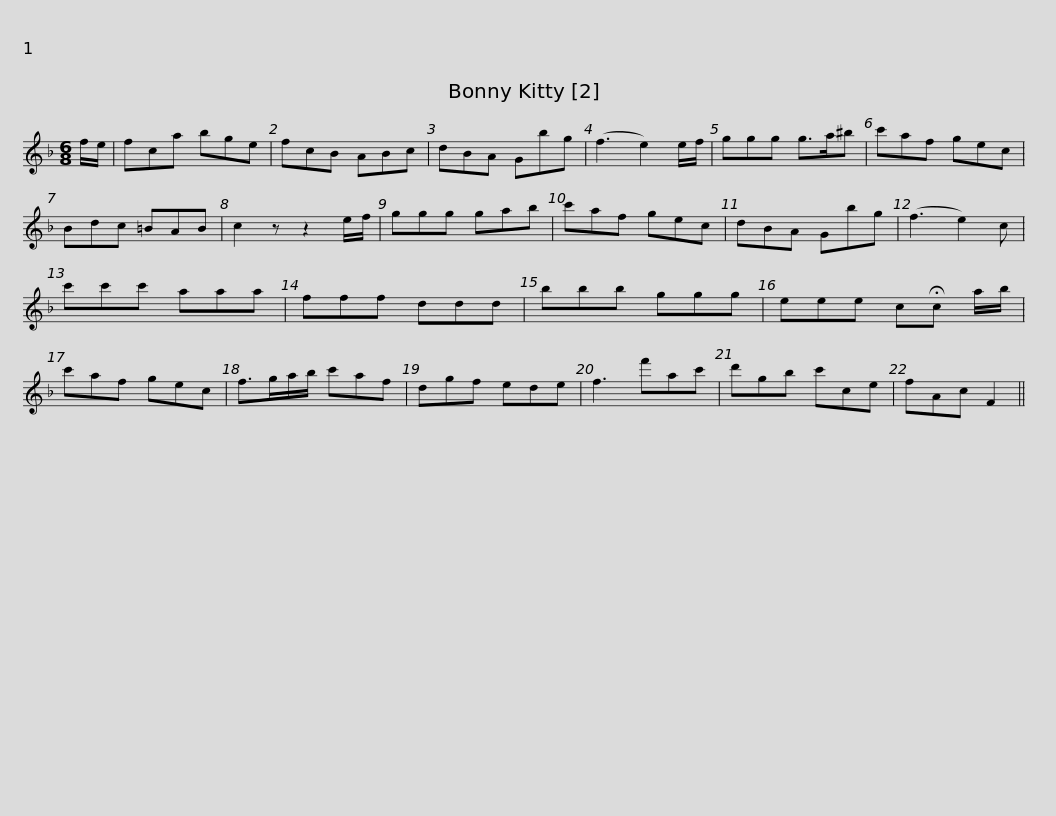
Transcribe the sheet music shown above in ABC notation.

X:1
L:1/8
M:6/8
I:linebreak $
K:F
V:1 treble
V:1
 f/e/ | fca bge | fcB ABc | dBA Gbg | (f3 e2) e/f/ | %5
 ggg g>a^b | c'af gec |$ Bdc =BAB | c2 z z2 e/f/ | ggg gab | %10
 c'af gec | dBA Gbg | (f3 e2) c | c'c'c' aaa |$ fff ddd | %15
 bbb ggg | eee c!fermata!c a/b/ | c'af gec | f>ga/b/ c'af | dgf ede |$ %20
 f3 f'ac' | d'gb c'ce | fAc F2 || %23
